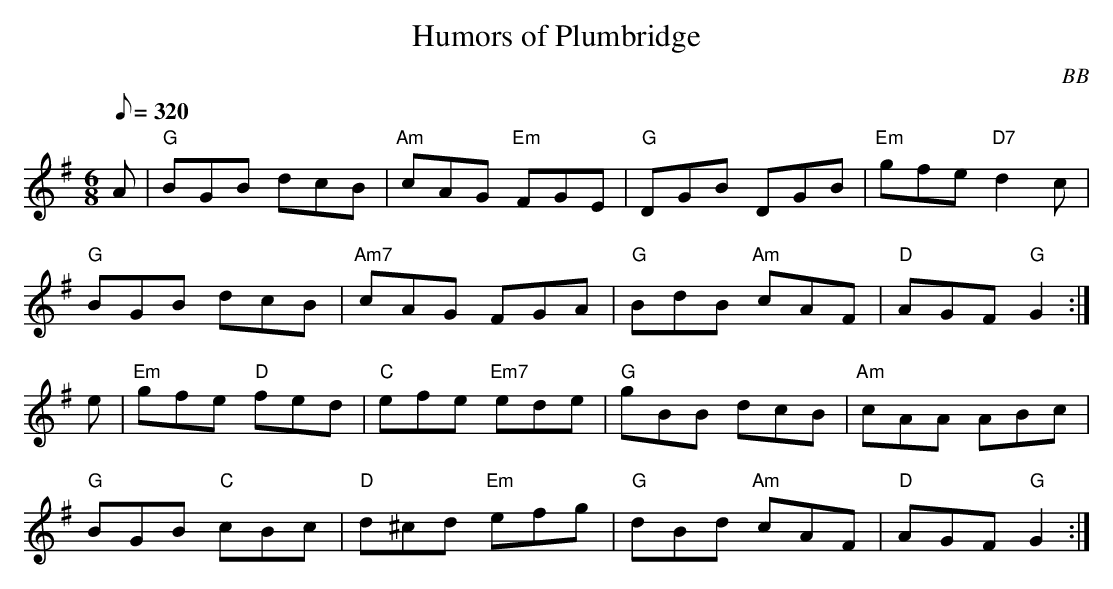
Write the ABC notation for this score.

X:1
T: Humors of Plumbridge
C: BB
Q: 1/8=320
M: 6/8
L: 1/8
K: G
A | "G"BGB dcB | "Am"cAG "Em"FGE | "G"DGB DGB | "Em"gfe "D7"d2 c |
"G"BGB dcB | "Am7"cAG FGA | "G"BdB "Am"cAF | "D"AGF "G"G2 :|
e | "Em"gfe "D"fed | "C"efe "Em7"ede | "G"gBB dcB | "Am"cAA ABc |
"G"BGB "C"cBc | "D"d^cd "Em"efg | "G"dBd "Am"cAF | "D"AGF "G"G2 :|
